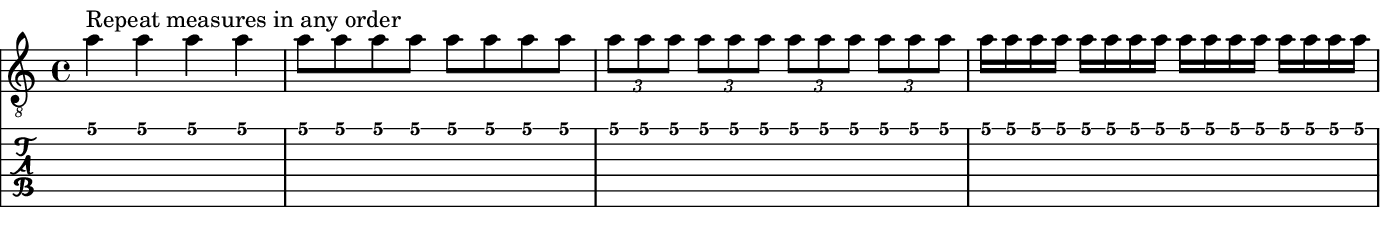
\version "2.24.0"

\include "../titling.ily"
\paper {
  page-breaking = #ly:one-line-auto-height-breaking
}

music = {
  \set TabStaff.minimumFret = #5
  a'4^"Repeat measures in any order" \repeat unfold 3 a |
  \repeat unfold 8 a8 |
  \tuplet 3/2 4 { \repeat unfold 12 a8 } |
  \repeat unfold 16 a16 |
}

\score {
  <<
    \new Staff \relative {
      \clef "treble_8"
      \music
    }
    \new TabStaff \relative {
      \music
    }
  >>
}
